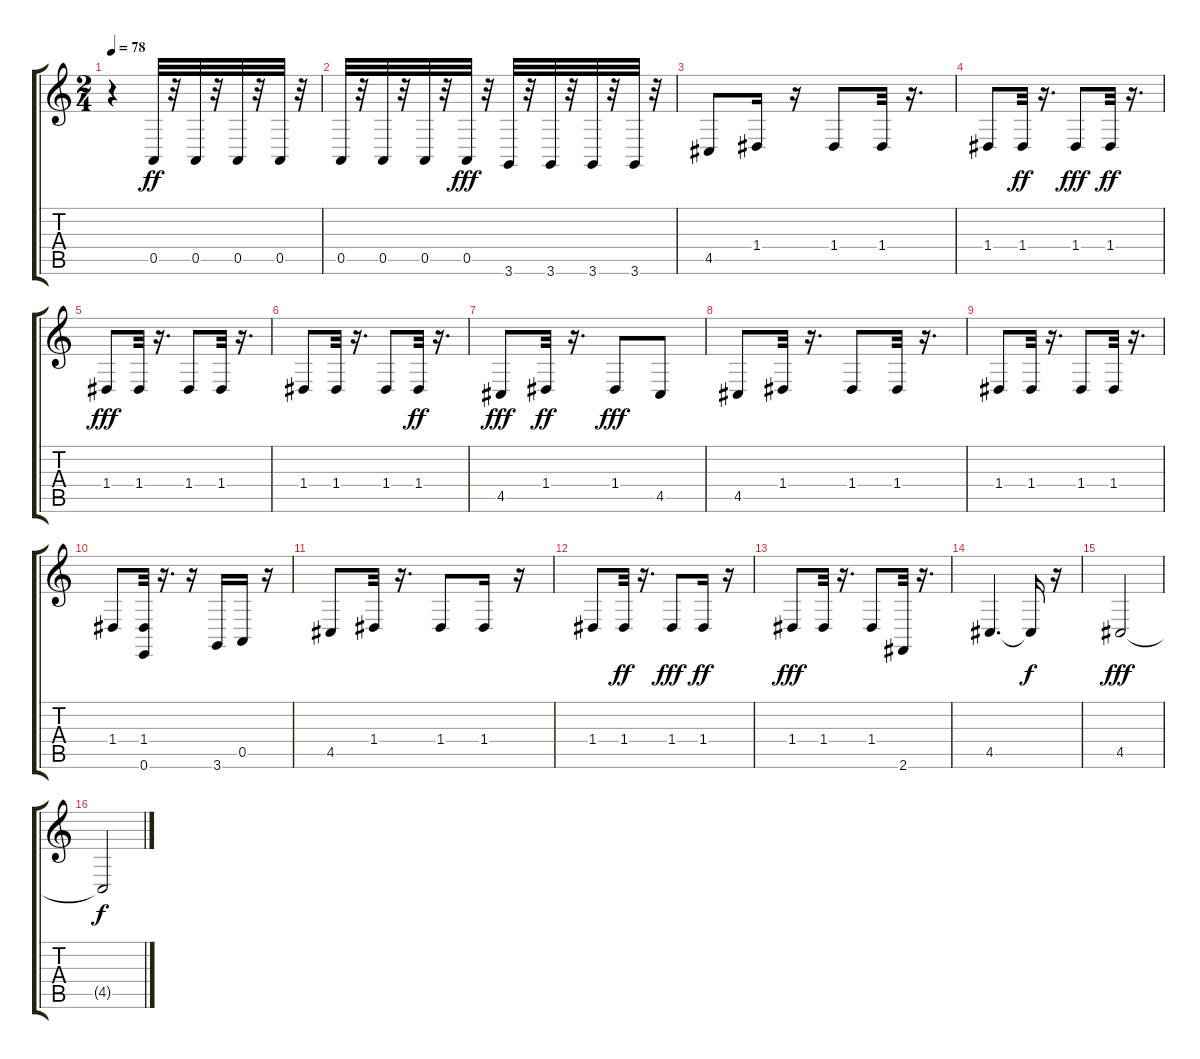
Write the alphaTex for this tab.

\track "" {instrument acousticgrandpiano}
\staff {score tabs}
\tuning (E4 B3 G3 D3 A2 E2) {hide}
\ts (2 4)
\tempo 78
\clef g2
\ks c
r.4{dy ff} 0.5.32 r.32 0.5.32 r.32 0.5.32 r.32 0.5.32 r.32 |
0.5.32 r.32 0.5.32 r.32 0.5.32 r.32 0.5.32{dy fff} r.32 3.6.32 r.32 3.6.32 r.32 3.6.32 r.32 3.6.32 r.32 |
4.5.8 1.4.16 r.16 1.4.8 1.4.32 r.16{d} |
1.4.8 1.4.32{dy ff} r.16{d} 1.4.8{dy fff} 1.4.32{dy ff} r.16{d} |
1.4.8{dy fff} 1.4.32 r.16{d} 1.4.8 1.4.32 r.16{d} |
1.4.8 1.4.32 r.16{d} 1.4.8 1.4.32{dy ff} r.16{d} |
4.5.8{dy fff} 1.4.32{dy ff} r.16{d} 1.4.8{dy fff} 4.5.8 |
4.5.8 1.4.32 r.16{d} 1.4.8 1.4.32 r.16{d} |
1.4.8 1.4.32 r.16{d} 1.4.8 1.4.32 r.16{d} |
1.4.8 (1.4 0.6).32 r.16{d} r.16 3.6.16 0.5.16 r.16 |
4.5.8 1.4.32 r.16{d} 1.4.8 1.4.16 r.16 |
1.4.8 1.4.32{dy ff} r.16{d} 1.4.8{dy fff} 1.4.16{dy ff} r.16 |
1.4.8{dy fff} 1.4.32 r.16{d} 1.4.8 2.6.32 r.16{d} |
4.5.4{d} 4.5{t}.16{dy f} r.16 |
4.5.2{dy fff} |
4.5{t}.2{dy f}
